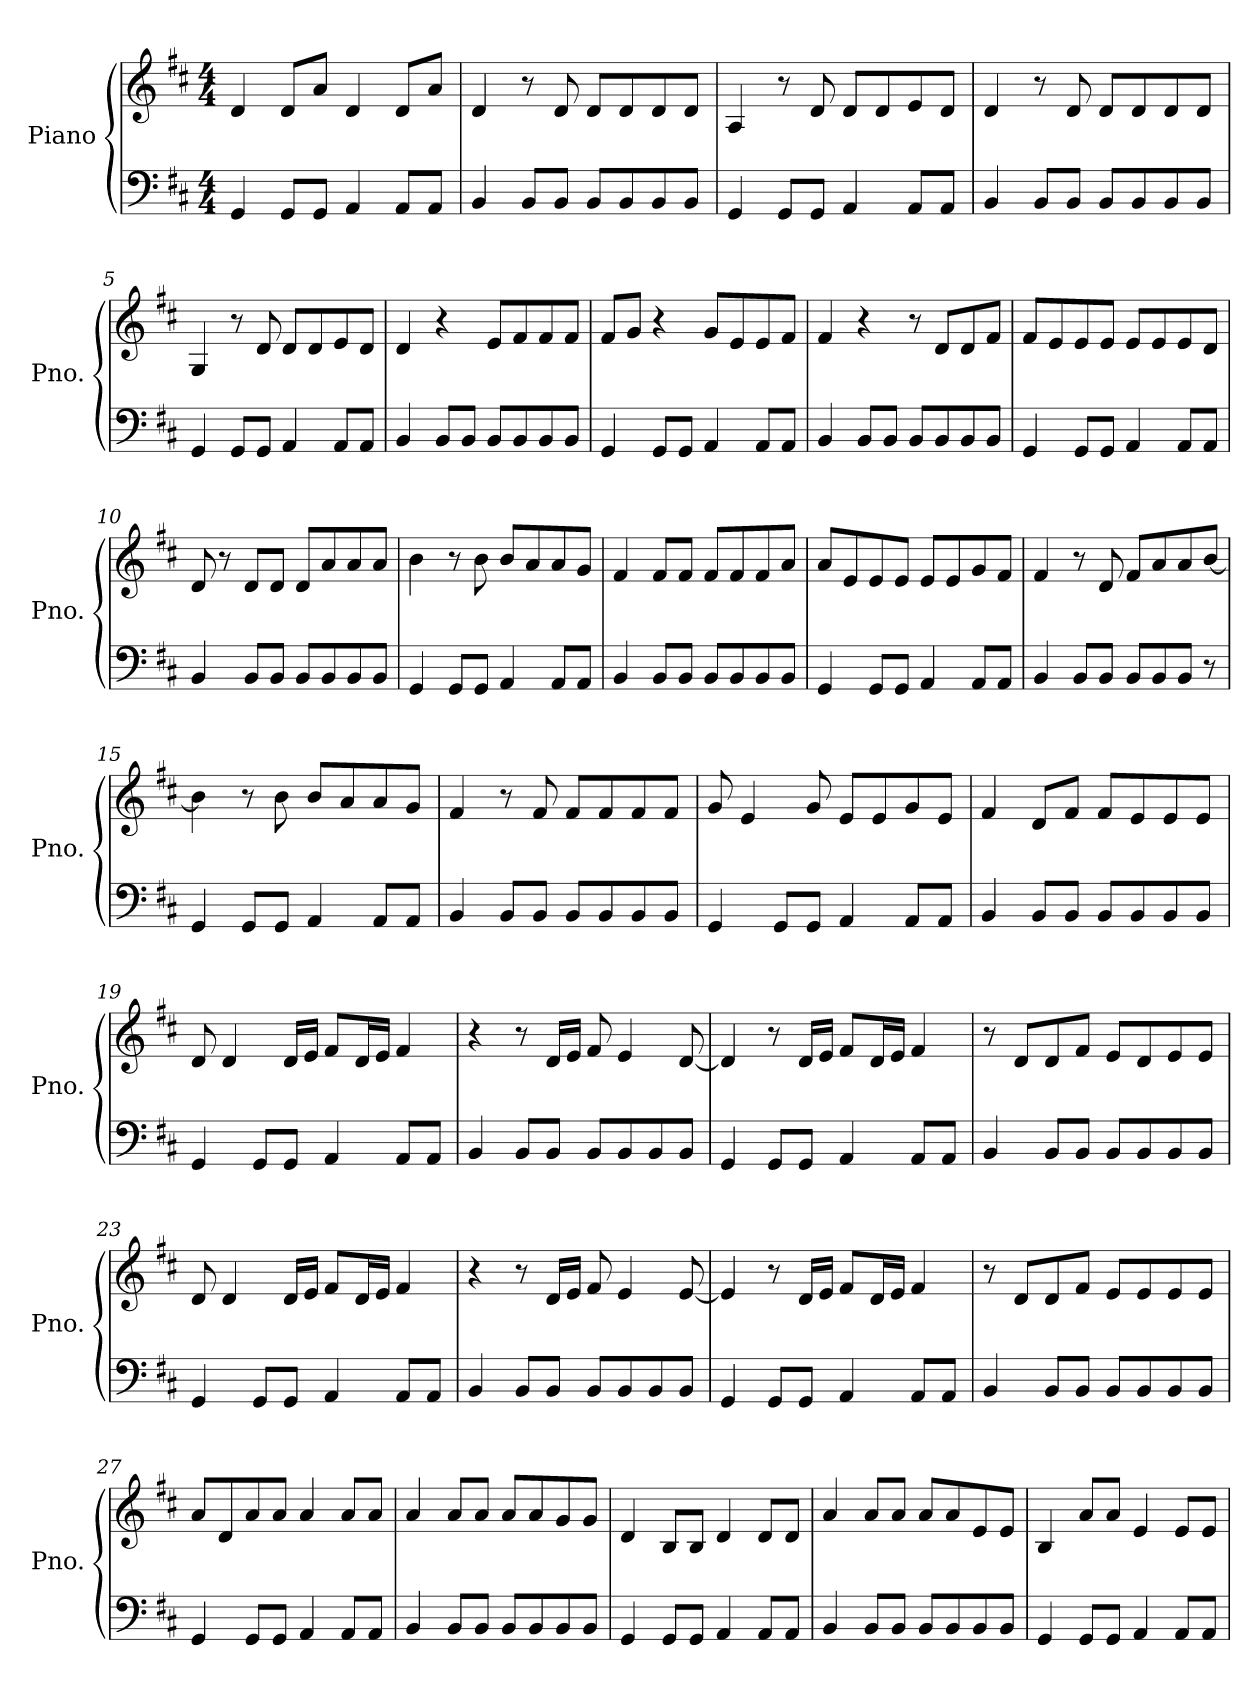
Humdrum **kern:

**kern	**kern
*part1	*part1
*staff2	*staff1
*I"Piano	*
*I'Pno.	*
*clefF4	*clefG2
*k[f#c#]	*k[f#c#]
*M4/4	*M4/4
*MM103	*MM103
=1	=1
4GG/	4d/
8GG/L	8d/L
8GG/J	8a/J
4AA/	4d/
8AA/L	8d/L
8AA/J	8a/J
=2	=2
4BB/	4d/
8BB/L	8r
8BB/J	8d/
8BB/L	8d/L
8BB/	8d/
8BB/	8d/
8BB/J	8d/J
=3	=3
4GG/	4A/
8GG/L	8r
8GG/J	8d/
4AA/	8d/L
.	8d/
8AA/L	8e/
8AA/J	8d/J
=4	=4
4BB/	4d/
8BB/L	8r
8BB/J	8d/
8BB/L	8d/L
8BB/	8d/
8BB/	8d/
8BB/J	8d/J
=5	=5
4GG/	4G/
8GG/L	8r
8GG/J	8d/
4AA/	8d/L
.	8d/
8AA/L	8e/
8AA/J	8d/J
!!LO:LB:g=z
=6	=6
4BB/	4d/
8BB/L	4r
8BB/J	.
8BB/L	8e/L
8BB/	8f#/
8BB/	8f#/
8BB/J	8f#/J
=7	=7
4GG/	8f#/L
.	8g/J
8GG/L	4r
8GG/J	.
4AA/	8g/L
.	8e/
8AA/L	8e/
8AA/J	8f#/J
=8	=8
4BB/	4f#/
8BB/L	4r
8BB/J	.
8BB/L	8r
8BB/	8d/L
8BB/	8d/
8BB/J	8f#/J
=9	=9
4GG/	8f#/L
.	8e/
8GG/L	8e/
8GG/J	8e/J
4AA/	8e/L
.	8e/
8AA/L	8e/
8AA/J	8d/J
=10	=10
4BB/	8d/
.	8r
8BB/L	8d/L
8BB/J	8d/J
8BB/L	8d/L
8BB/	8a/
8BB/	8a/
8BB/J	8a/J
!!LO:LB:g=z
=11	=11
4GG/	4b\
8GG/L	8r
8GG/J	8b\
4AA/	8b/L
.	8a/
8AA/L	8a/
8AA/J	8g/J
=12	=12
4BB/	4f#/
8BB/L	8f#/L
8BB/J	8f#/J
8BB/L	8f#/L
8BB/	8f#/
8BB/	8f#/
8BB/J	8a/J
=13	=13
4GG/	8a/L
.	8e/
8GG/L	8e/
8GG/J	8e/J
4AA/	8e/L
.	8e/
8AA/L	8g/
8AA/J	8f#/J
=14	=14
4BB/	4f#/
8BB/L	8r
8BB/J	8d/
8BB/L	8f#/L
8BB/	8a/
8BB/J	8a/
8r	[8b/J
=15	=15
4GG/	4b\]
8GG/L	8r
8GG/J	8b\
4AA/	8b/L
.	8a/
8AA/L	8a/
8AA/J	8g/J
!!LO:LB:g=z
=16	=16
4BB/	4f#/
8BB/L	8r
8BB/J	8f#/
8BB/L	8f#/L
8BB/	8f#/
8BB/	8f#/
8BB/J	8f#/J
=17	=17
4GG/	8g/
.	4e/
8GG/L	.
8GG/J	8g/
4AA/	8e/L
.	8e/
8AA/L	8g/
8AA/J	8e/J
=18	=18
4BB/	4f#/
8BB/L	8d/L
8BB/J	8f#/J
8BB/L	8f#/L
8BB/	8e/
8BB/	8e/
8BB/J	8e/J
=19	=19
4GG/	8d/
.	4d/
8GG/L	.
8GG/J	16d/LL
.	16e/JJ
4AA/	8f#/L
.	16d/L
.	16e/JJ
8AA/L	4f#/
8AA/J	.
=20	=20
4BB/	4r
8BB/L	8r
8BB/J	16d/LL
.	16e/JJ
8BB/L	8f#/
8BB/	4e/
8BB/	.
8BB/J	[8d/
!!LO:LB:g=z
=21	=21
4GG/	4d/]
8GG/L	8r
8GG/J	16d/LL
.	16e/JJ
4AA/	8f#/L
.	16d/L
.	16e/JJ
8AA/L	4f#/
8AA/J	.
=22	=22
4BB/	8r
.	8d/L
8BB/L	8d/
8BB/J	8f#/J
8BB/L	8e/L
8BB/	8d/
8BB/	8e/
8BB/J	8e/J
=23	=23
4GG/	8d/
.	4d/
8GG/L	.
8GG/J	16d/LL
.	16e/JJ
4AA/	8f#/L
.	16d/L
.	16e/JJ
8AA/L	4f#/
8AA/J	.
=24	=24
4BB/	4r
8BB/L	8r
8BB/J	16d/LL
.	16e/JJ
8BB/L	8f#/
8BB/	4e/
8BB/	.
8BB/J	[8e/
!!LO:PB:g=z
=25	=25
4GG/	4e/]
8GG/L	8r
8GG/J	16d/LL
.	16e/JJ
4AA/	8f#/L
.	16d/L
.	16e/JJ
8AA/L	4f#/
8AA/J	.
=26	=26
4BB/	8r
.	8d/L
8BB/L	8d/
8BB/J	8f#/J
8BB/L	8e/L
8BB/	8e/
8BB/	8e/
8BB/J	8e/J
=27	=27
4GG/	8a/L
.	8d/
8GG/L	8a/
8GG/J	8a/J
4AA/	4a/
8AA/L	8a/L
8AA/J	8a/J
=28	=28
4BB/	4a/
8BB/L	8a/L
8BB/J	8a/J
8BB/L	8a/L
8BB/	8a/
8BB/	8g/
8BB/J	8g/J
=29	=29
4GG/	4d/
8GG/L	8B/L
8GG/J	8B/J
4AA/	4d/
8AA/L	8d/L
8AA/J	8d/J
!!LO:LB:g=z
=30	=30
4BB/	4a/
8BB/L	8a/L
8BB/J	8a/J
8BB/L	8a/L
8BB/	8a/
8BB/	8e/
8BB/J	8e/J
=31	=31
4GG/	4B/
8GG/L	8a/L
8GG/J	8a/J
4AA/	4e/
8AA/L	8e/L
8AA/J	8e/J
=	=
*-	*-
